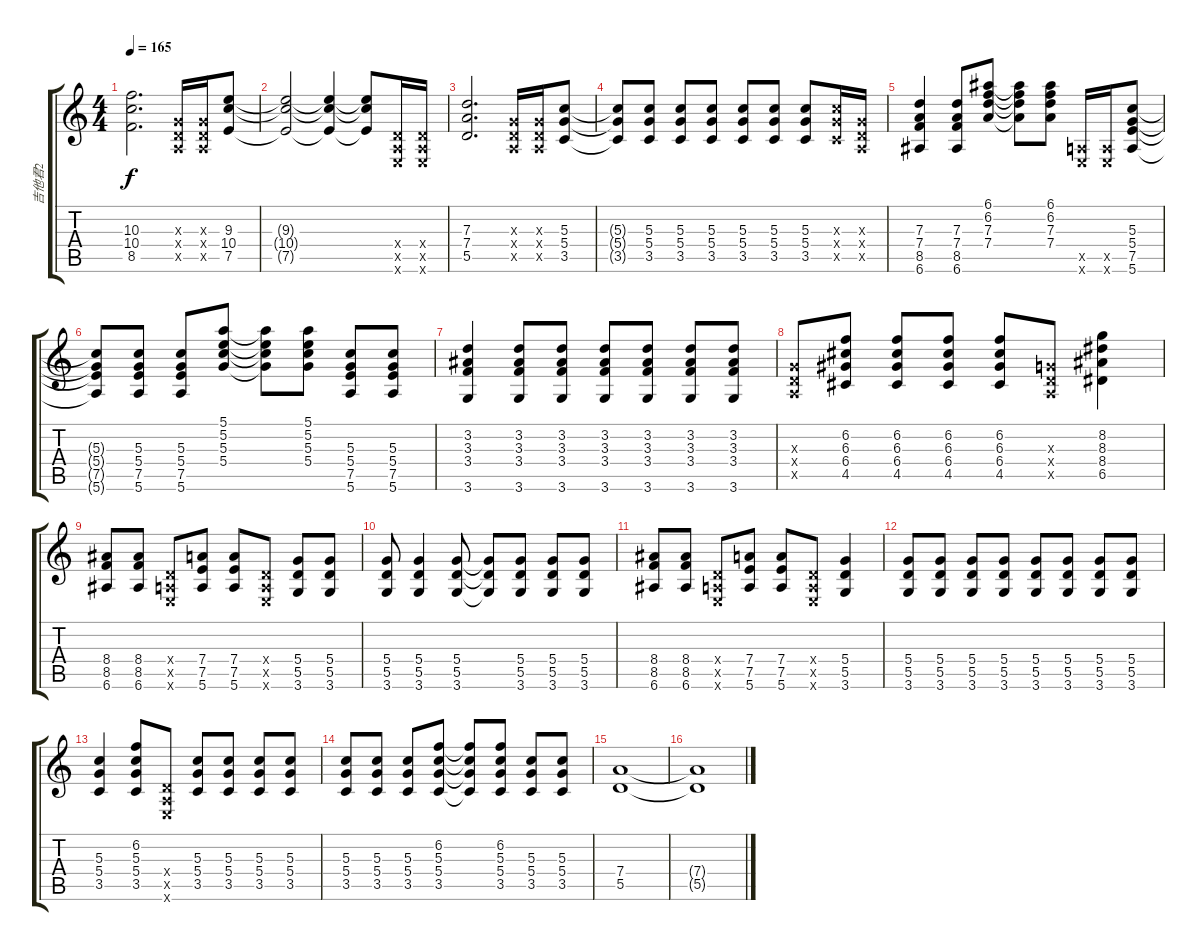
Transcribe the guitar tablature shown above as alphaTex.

\track ("吉他君2" "吉他君2") {instrument acousticguitarsteel}
\staff {score tabs}
\tuning (E4 B3 G3 D3 A2 E2) {hide}
\ts (4 4)
\tempo 165
\clef g2
\ks c
(10.3 10.4 8.5).2{d dy f} (0.3{x} 0.4{x} 0.5{x}).16 (0.3{x} 0.4{x} 0.5{x}).16 (9.3 10.4 7.5).8 |
(9.3{t} 10.4{t} 7.5{t}).2 (9.3{t} 10.4{t} 7.5{t}).4 (9.3{t} 10.4{t} 7.5{t}).8 (0.4{x} 0.5{x} 0.6{x}).16 (0.4{x} 0.5{x} 0.6{x}).16 |
(7.3 7.4 5.5).2{d} (0.3{x} 0.4{x} 0.5{x}).16 (0.3{x} 0.4{x} 0.5{x}).16 (5.3 5.4 3.5).8 |
(5.3{t} 5.4{t} 3.5{t}).8 (5.3 5.4 3.5).8 (5.3 5.4 3.5).8 (5.3 5.4 3.5).8 (5.3 5.4 3.5).8 (5.3 5.4 3.5).8 (5.3 5.4 3.5).8 (5.3{x} 5.4{x} 3.5{x}).16 (0.3{x} 0.4{x} 0.5{x}).16 |
(7.3 7.4 8.5 6.6).4 (7.3 7.4 8.5 6.6).8 (6.1 6.2 7.3 7.4).8 (6.1{t} 6.2{t} 7.3{t} 7.4{t}).8 (6.1 6.2 7.3 7.4).8 (0.5{x} 0.6{x}).16 (0.5{x} 0.6{x}).16 (5.3 5.4 7.5 5.6).8 |
(5.3{t} 5.4{t} 7.5{t} 5.6{t}).8 (5.3 5.4 7.5 5.6).8 (5.3 5.4 7.5 5.6).8 (5.1 5.2 5.3 5.4).8 (5.1{t} 5.2{t} 5.3{t} 5.4{t}).8 (5.1 5.2 5.3 5.4).8 (5.3 5.4 7.5 5.6).8 (5.3 5.4 7.5 5.6).8 |
(3.2 3.3 3.4 3.6).4 (3.2 3.3 3.4 3.6).8 (3.2 3.3 3.4 3.6).8 (3.2 3.3 3.4 3.6).8 (3.2 3.3 3.4 3.6).8 (3.2 3.3 3.4 3.6).8 (3.2 3.3 3.4 3.6).8 |
(0.3{x} 0.4{x} 0.5{x}).8 (6.2 6.3 6.4 4.5).8 (6.2 6.3 6.4 4.5).8 (6.2 6.3 6.4 4.5).8 (6.2 6.3 6.4 4.5).8 (0.3{x} 0.4{x} 0.5{x}).8 (8.2 8.3 8.4 6.5).4 |
(8.4 8.5 6.6).8 (8.4 8.5 6.6).8 (0.4{x} 0.5{x} 0.6{x}).8 (7.4 7.5 5.6).8 (7.4 7.5 5.6).8 (0.4{x} 0.5{x} 0.6{x}).8 (5.4 5.5 3.6).8 (5.4 5.5 3.6).8 |
(5.4 5.5 3.6).8 (5.4 5.5 3.6).4 (5.4 5.5 3.6).8 (5.4{t} 5.5{t} 3.6{t}).8 (5.4 5.5 3.6).8 (5.4 5.5 3.6).8 (5.4 5.5 3.6).8 |
(8.4 8.5 6.6).8 (8.4 8.5 6.6).8 (0.4{x} 0.5{x} 0.6{x}).8 (7.4 7.5 5.6).8 (7.4 7.5 5.6).8 (0.4{x} 0.5{x} 0.6{x}).8 (5.4 5.5 3.6).4 |
(5.4 5.5 3.6).8 (5.4 5.5 3.6).8 (5.4 5.5 3.6).8 (5.4 5.5 3.6).8 (5.4 5.5 3.6).8 (5.4 5.5 3.6).8 (5.4 5.5 3.6).8 (5.4 5.5 3.6).8 |
(5.3 5.4 3.5).4 (6.2 5.3 5.4 3.5).8 (0.4{x} 0.5{x} 0.6{x}).8 (5.3 5.4 3.5).8 (5.3 5.4 3.5).8 (5.3 5.4 3.5).8 (5.3 5.4 3.5).8 |
(5.3 5.4 3.5).8 (5.3 5.4 3.5).8 (5.3 5.4 3.5).8 (6.2 5.3 5.4 3.5).8 (6.2{t} 5.3{t} 5.4{t} 3.5{t}).8 (6.2 5.3 5.4 3.5).8 (5.3 5.4 3.5).8 (5.3 5.4 3.5).8 |
(7.4 5.5).1 |
(7.4{t} 5.5{t}).1
